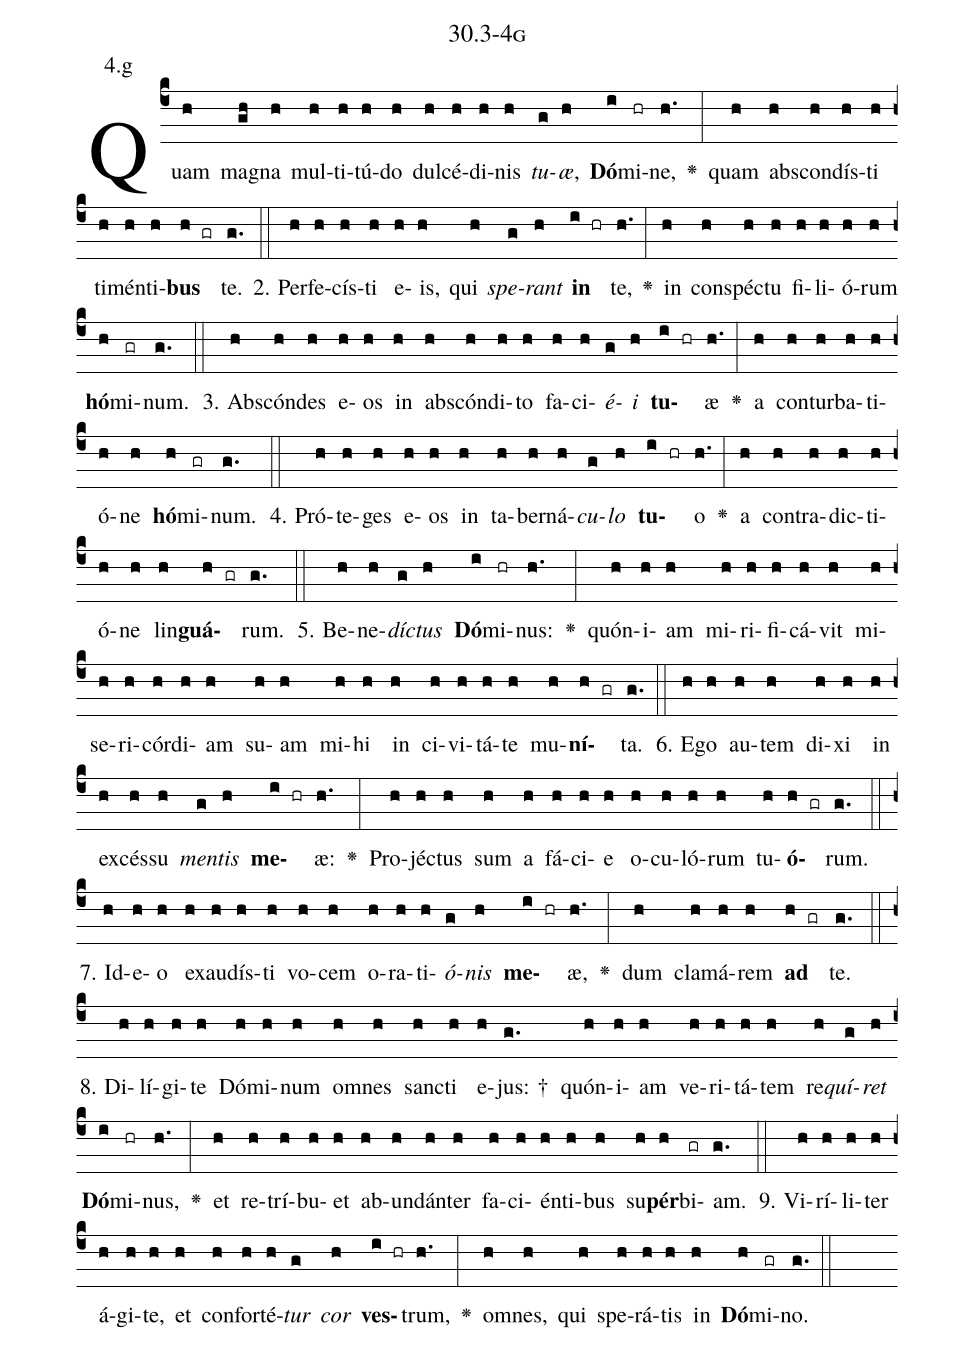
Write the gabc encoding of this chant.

name: 30.3-4g;
annotation: 4.g;
%%
(c4)Quam(h) ma(gh)gna(h) mul(h)ti(h)tú(h)do(h) dul(h)cé(h)di(h)nis(h) <i>tu</i>(g)<i>æ</i>,(h) <b>Dó</b>(i)mi(hr)ne,(h.) <v>\greheightstar</v>(:) quam(h) abs(h)con(h)dís(h)ti(h) ti(h)mén(h)ti(h)<b>bus</b>(h gr) te.(g.) (::)
2. Per(h)fe(h)cís(h)ti(h) e(h)is,(h) qui(h) <i>spe</i>(g)<i>rant</i>(h) <b>in</b>(i hr) te,(h.) <v>\greheightstar</v>(:) in(h) con(h)spéc(h)tu(h) fi(h)li(h)ó(h)rum(h) <b>hó</b>(h)mi(gr)num.(g.) (::)
3. Abs(h)cón(h)des(h) e(h)os(h) in(h) abs(h)cón(h)di(h)to(h) fa(h)ci(h)<i>é</i>(g)<i>i</i>(h) <b>tu</b>(i hr)æ(h.) <v>\greheightstar</v>(:) a(h) con(h)tur(h)ba(h)ti(h)ó(h)ne(h) <b>hó</b>(h)mi(gr)num.(g.) (::)
4. Pró(h)te(h)ges(h) e(h)os(h) in(h) ta(h)ber(h)ná(h)<i>cu</i>(g)<i>lo</i>(h) <b>tu</b>(i hr)o(h.) <v>\greheightstar</v>(:) a(h) con(h)tra(h)dic(h)ti(h)ó(h)ne(h) lin(h)<b>guá</b>(h gr)rum.(g.) (::)
5. Be(h)ne(h)<i>díc</i>(g)<i>tus</i>(h) <b>Dó</b>(i)mi(hr)nus:(h.) <v>\greheightstar</v>(:) quón(h)i(h)am(h) mi(h)ri(h)fi(h)cá(h)vit(h) mi(h)se(h)ri(h)cór(h)di(h)am(h) su(h)am(h) mi(h)hi(h) in(h) ci(h)vi(h)tá(h)te(h) mu(h)<b>ní</b>(h gr)ta.(g.) (::)
6. E(h)go(h) au(h)tem(h) di(h)xi(h) in(h) ex(h)cés(h)su(h) <i>men</i>(g)<i>tis</i>(h) <b>me</b>(i hr)æ:(h.) <v>\greheightstar</v>(:) Pro(h)jéc(h)tus(h) sum(h) a(h) fá(h)ci(h)e(h) o(h)cu(h)ló(h)rum(h) tu(h)<b>ó</b>(h gr)rum.(g.) (::)
7. Id(h)e(h)o(h) ex(h)au(h)dís(h)ti(h) vo(h)cem(h) o(h)ra(h)ti(h)<i>ó</i>(g)<i>nis</i>(h) <b>me</b>(i hr)æ,(h.) <v>\greheightstar</v>(:) dum(h) cla(h)má(h)rem(h) <b>ad</b>(h gr) te.(g.) (::)
8. Di(h)lí(h)gi(h)te(h) Dó(h)mi(h)num(h) om(h)nes(h) sanc(h)ti(h) e(h)jus: †(g.) quón(h)i(h)am(h) ve(h)ri(h)tá(h)tem(h) re(h)<i>quí</i>(g)<i>ret</i>(h) <b>Dó</b>(i)mi(hr)nus,(h.) <v>\greheightstar</v>(:) et(h) re(h)trí(h)bu(h)et(h) ab(h)un(h)dán(h)ter(h) fa(h)ci(h)én(h)ti(h)bus(h) su(h)<b>pér</b>(h)bi(gr)am.(g.) (::)
9. Vi(h)rí(h)li(h)ter(h) á(h)gi(h)te,(h) et(h) con(h)for(h)té(h)<i>tur</i>(g) <i>cor</i>(h) <b>ves</b>(i hr)trum,(h.) <v>\greheightstar</v>(:) om(h)nes,(h) qui(h) spe(h)rá(h)tis(h) in(h) <b>Dó</b>(h)mi(gr)no.(g.) (::)
